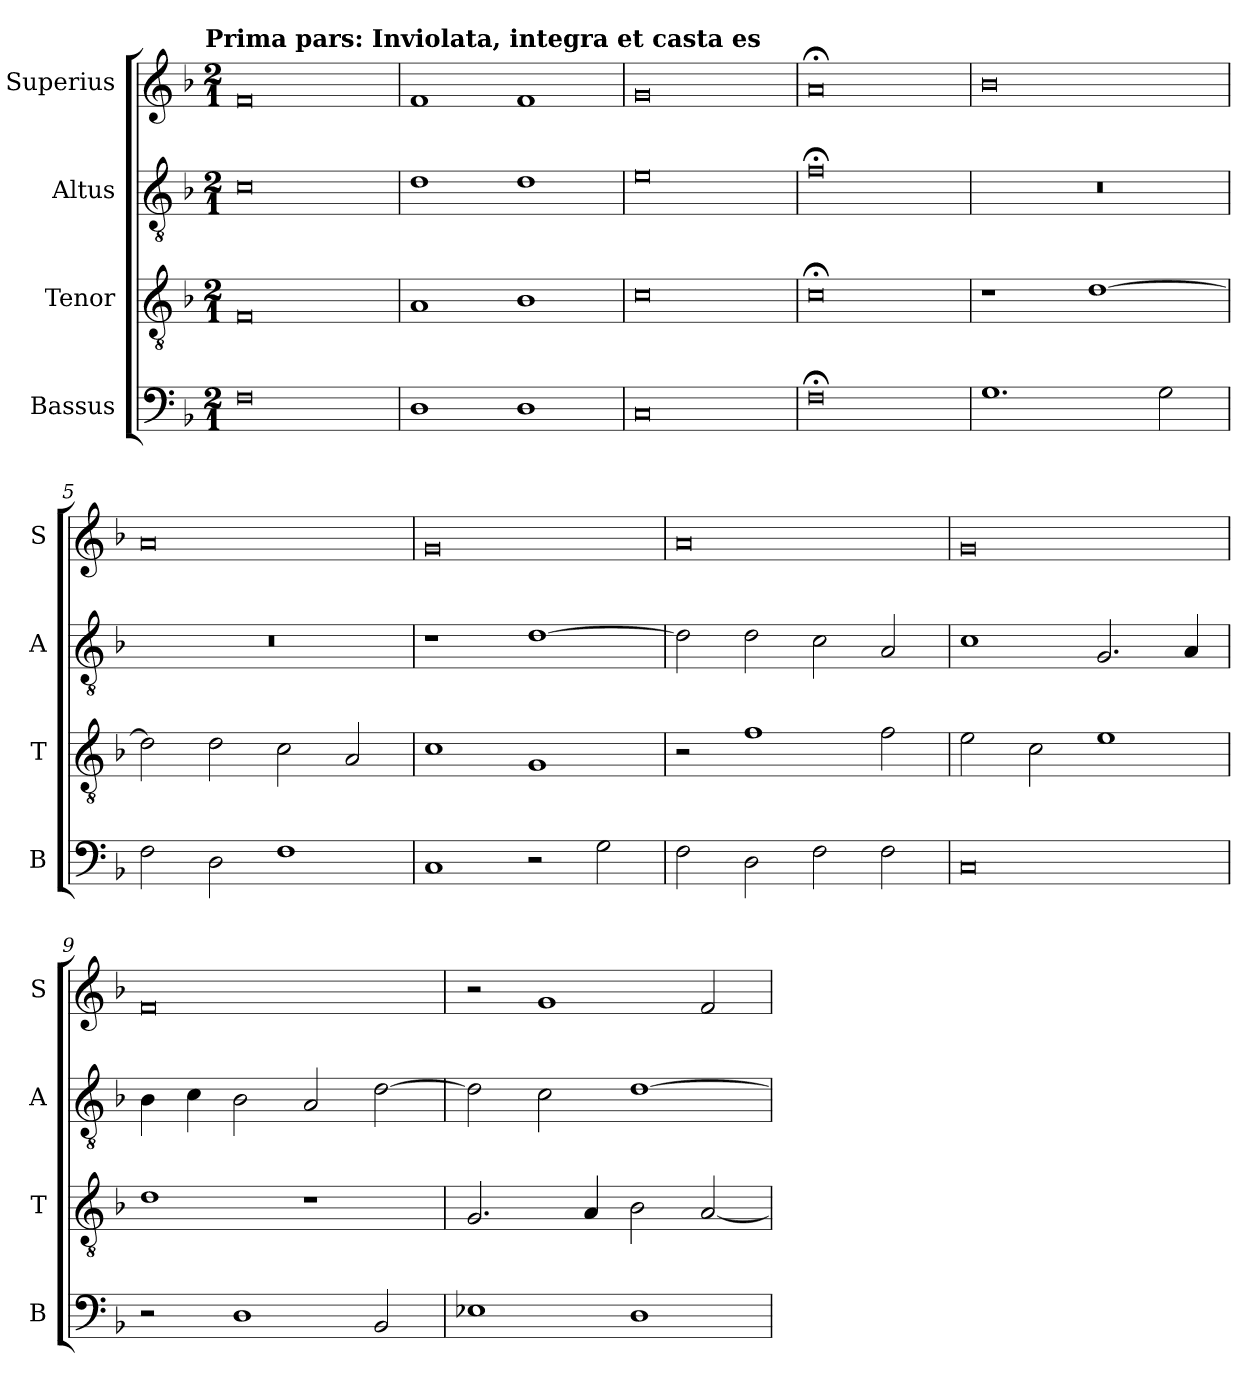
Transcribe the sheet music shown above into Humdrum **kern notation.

**kern	**kern	**kern	**kern
*part4	*part3	*part2	*part1
*staff4	*staff3	*staff2	*staff1
*I"Bassus	*I"Tenor	*I"Altus	*I"Superius
*I'B	*I'T	*I'A	*I'S
*clefF4	*clefGv2	*clefGv2	*clefG2
*k[b-]	*k[b-]	*k[b-]	*k[b-]
*F:	*F:	*F:	*F:
!!LO:TX:omd:t=Prima pars&colon; Inviolata, integra et casta es
*M2/1	*M2/1	*M2/1	*M2/1
=	=	=	=
0F	0F	0c	0f
=1	=1	=1	=1
1D	1A	1d	1f
1D	1B-	1d	1f
=2	=2	=2	=2
0C	0c	0e	0g
=3	=3	=3	=3
0F;<	0c;<	0f;<	0a;<
=4	=4	=4	=4
1.G	1r	0r	0b-
.	[1d	.	.
2G	.	.	.
=5	=5	=5	=5
2F	2d]	0r	0a
2D	2d	.	.
1F	2c	.	.
.	2A	.	.
=6	=6	=6	=6
1C	1c	1r	0g
2r	1G	[1d	.
2G	.	.	.
=7	=7	=7	=7
2F	2r	2d]	0a
2D	1f	2d	.
2F	.	2c	.
2F	2f	2A	.
=8	=8	=8	=8
0C	2e	1c	0g
.	2c	.	.
.	1e	2.G	.
.	.	4A	.
=9	=9	=9	=9
2r	1d	4B-	0f
.	.	4c	.
1D	.	2B-	.
.	1r	2A	.
2BB-	.	[2d	.
=10	=10	=10	=10
1E-X	2.G	2d]	2r
.	.	2c	1g
.	4A	.	.
1D	2B-	[1d	.
.	[2A	.	2f
=	=	=	=
*-	*-	*-	*-
